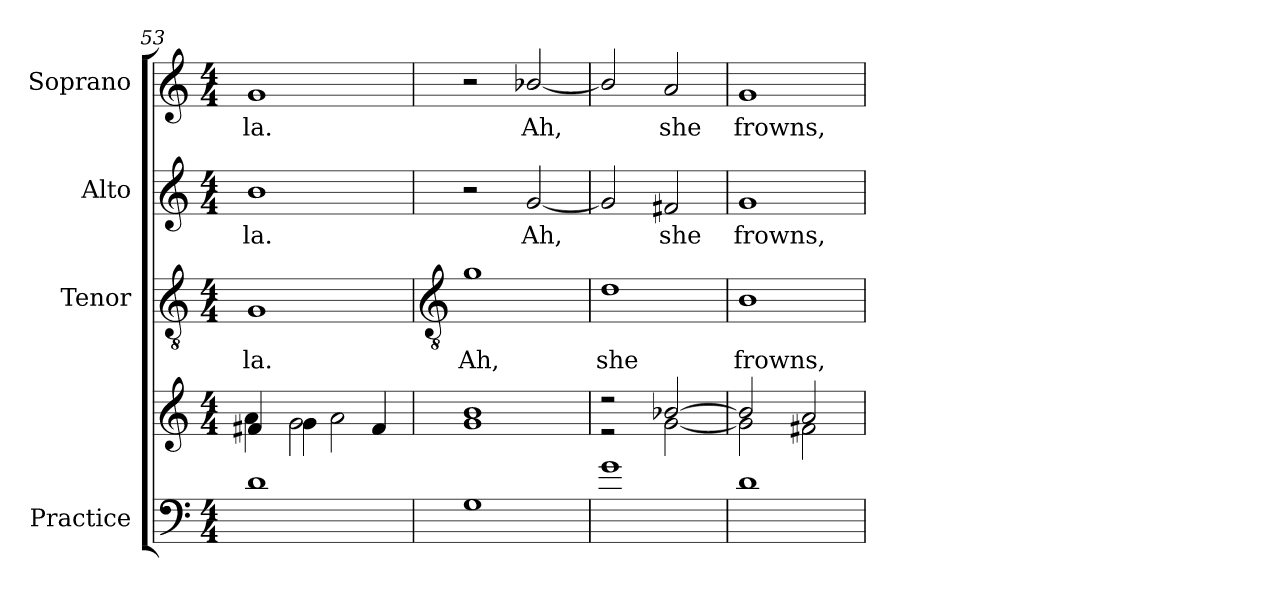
**kern	**kern	**kern	**text	**kern	**text	**kern	**text
*part4	*part4	*part3	*part3	*part2	*part2	*part1	*part1
*staff5	*staff4	*staff3	*staff3	*staff2	*staff2	*staff1	*staff1
*I"Practice	*	*I"Tenor	*	*I"Alto	*	*I"Soprano	*
*	*	*I'T	*	*I'A	*	*I'S	*
*clefF4	*clefG2	*clefGv2	*	*clefG2	*	*clefG2	*
*k[]	*k[]	*k[]	*	*k[]	*	*k[]	*
*C:	*C:	*C:	*	*C:	*	*C:	*
*M4/4	*M4/4	*M4/4	*	*M4/4	*	*M4/4	*
=53	=53	=53	=53	=53	=53	=53	=53
*	*^	*	*	*	*	*	*
!	!	!	!	!LO:LY:b	!	!LO:LY:b	!	!LO:LY:b
1d	4f#X	4a	1G	la.	1b	la.	1g	la.
.	2g\	4g	.	.	.	.	.	.
.	.	2a	.	.	.	.	.	.
.	4f#	.	.	.	.	.	.	.
!!LO:LB:g=z
=54	=54	=54	=54	=54	=54	=54	=54	=54
*	*	*	*clefGv2	*	*	*	*	*
!	!	!	!	!LO:LY:b	!	!	!	!
1G	1g	1b	1g	Ah,	2r	.	2r	.
!	!	!	!	!	!	!LO:LY:b	!	!LO:LY:b
.	.	.	.	.	[2g	Ah,	[2b-X/	Ah,
!!LO:LB:g=z
=55	=55	=55	=55	=55	=55	=55	=55	=55
!	!	!	!	!LO:LY:b	!	!	!	!
1g	2r	2r	1d	she	2g]	.	2b-/]	.
!	!	!	!	!	!	!LO:LY:b	!	!LO:LY:b
.	[2b-X/	[2g	.	.	2f#X	she	2a	she
=56	=56	=56	=56	=56	=56	=56	=56	=56
!	!	!	!	!LO:LY:b	!	!LO:LY:b	!	!LO:LY:b
1d	2b-/]	2g]	1B	frowns,	1g	frowns,	1g	frowns,
.	2a	2f#X	.	.	.	.	.	.
*	*v	*v	*	*	*	*	*	*
=	=	=	=	=	=	=	=
*-	*-	*-	*-	*-	*-	*-	*-
